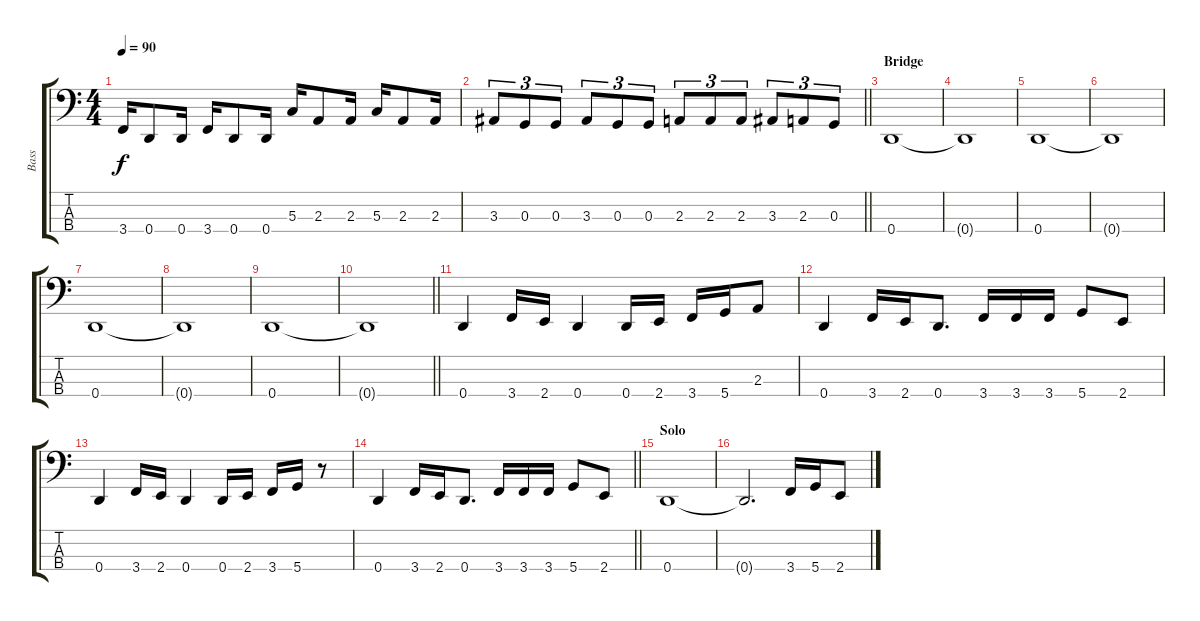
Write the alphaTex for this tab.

\track ("Bass" "Bass") {instrument synthbass2}
\staff {score tabs}
\tuning (F2 C2 G1 D1) {hide}
\ts (4 4)
\tempo 90
\clef f4
\ks c
3.4.16{dy f} 0.4.8 0.4.16 3.4.16 0.4.8 0.4.16 5.3.16 2.3.8 2.3.16 5.3.16 2.3.8 2.3.16 |
\barLineRight lightlight
3.3.8{tu (3 2)} 0.3.8{tu (3 2)} 0.3.8{tu (3 2)} 3.3.8{tu (3 2)} 0.3.8{tu (3 2)} 0.3.8{tu (3 2)} 2.3.8{tu (3 2)} 2.3.8{tu (3 2)} 2.3.8{tu (3 2)} 3.3.8{tu (3 2)} 2.3.8{tu (3 2)} 0.3.8{tu (3 2)} |
\section ("" "Bridge")
0.4.1 |
0.4{t}.1 |
0.4.1 |
0.4{t}.1 |
0.4.1 |
0.4{t}.1 |
0.4.1 |
\barLineRight lightlight
0.4{t}.1 |
\section ("" "")
0.4.4 3.4.16 2.4.16 0.4.4 0.4.16 2.4.16 3.4.16 5.4.16 2.3.8 |
0.4.4 3.4.16 2.4.16 0.4.8{d} 3.4.16 3.4.16 3.4.16 5.4.8 2.4.8 |
0.4.4 3.4.16 2.4.16 0.4.4 0.4.16 2.4.16 3.4.16 5.4.16 r.8 |
\barLineRight lightlight
0.4.4 3.4.16 2.4.16 0.4.8{d} 3.4.16 3.4.16 3.4.16 5.4.8 2.4.8 |
\section ("" "Solo")
0.4.1 |
0.4{t}.2{d} 3.4.16 5.4.16 2.4.8
